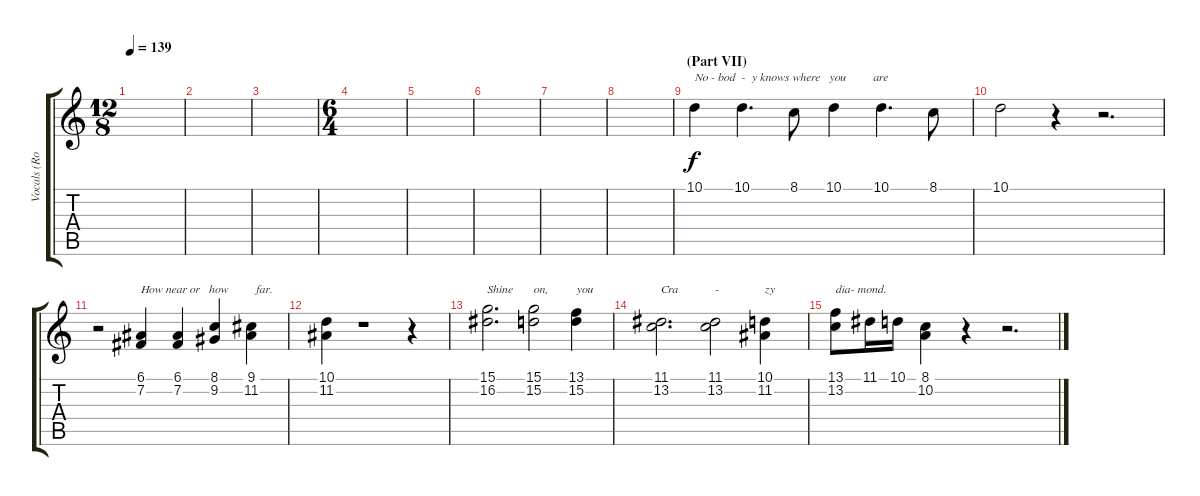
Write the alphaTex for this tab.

\track ("Vocals (Roger Waters)" "Vocals (Ro") {instrument voiceoohs}
\staff {score tabs}
\tuning (E4 B3 G3 D3 A2 E2) {hide}
\ts (12 8)
\tempo 139
\clef g2
\ks c
|
|
|
\ts (6 4)
|
|
|
|
|
\section ("" "(Part VII)")
10.1.4{txt "No - bod  -  y knows where   you         are"} 10.1.4{d} 8.1.8 10.1.4 10.1.4{d} 8.1.8 |
10.1.2 r.4 r.2{d} |
r.2 (6.1 7.2).4{txt "How near or   how         far."} (6.1 7.2).4 (8.1 9.2).4 (9.1 11.2).4 |
(10.1 11.2).4 r.1 r.4 |
(15.1 16.2).2{d txt "Shine"} (15.1 15.2).2{txt "on,"} (13.1 15.2).4{txt "you"} |
(11.1 13.2).2{d txt "Cra"} (11.1 13.2).2{txt "-"} (10.1 11.2).4{txt "zy"} |
(13.1 13.2).8{txt "dia- mond."} 11.1.16 10.1.16 (8.1 10.2).4 r.4 r.2{d}
